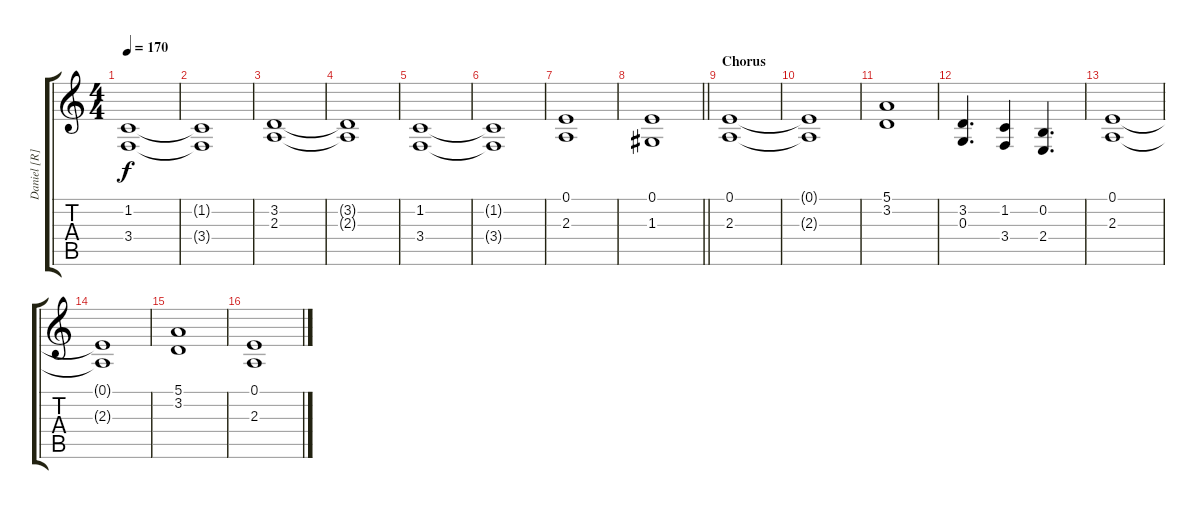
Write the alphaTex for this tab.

\track ("Daniel [R]" "Daniel [R]") {instrument stringensemble1}
\staff {score tabs}
\tuning (E4 B3 G3 D3 A2 E2) {hide}
\ts (4 4)
\tempo 170
\clef g2
\ks c
(1.2 3.4).1{dy f} |
(1.2{t} 3.4{t}).1 |
(3.2 2.3).1 |
(3.2{t} 2.3{t}).1 |
(1.2 3.4).1 |
(1.2{t} 3.4{t}).1 |
(0.1 2.3).1 |
\barLineRight lightlight
(0.1 1.3).1 |
\section ("" "Chorus")
(0.1 2.3).1 |
(0.1{t} 2.3{t}).1 |
(5.1 3.2).1 |
(3.2 0.3).4{d} (1.2 3.4).4 (0.2 2.4).4{d} |
(0.1 2.3).1 |
(0.1{t} 2.3{t}).1 |
(5.1 3.2).1 |
(0.1 2.3).1
